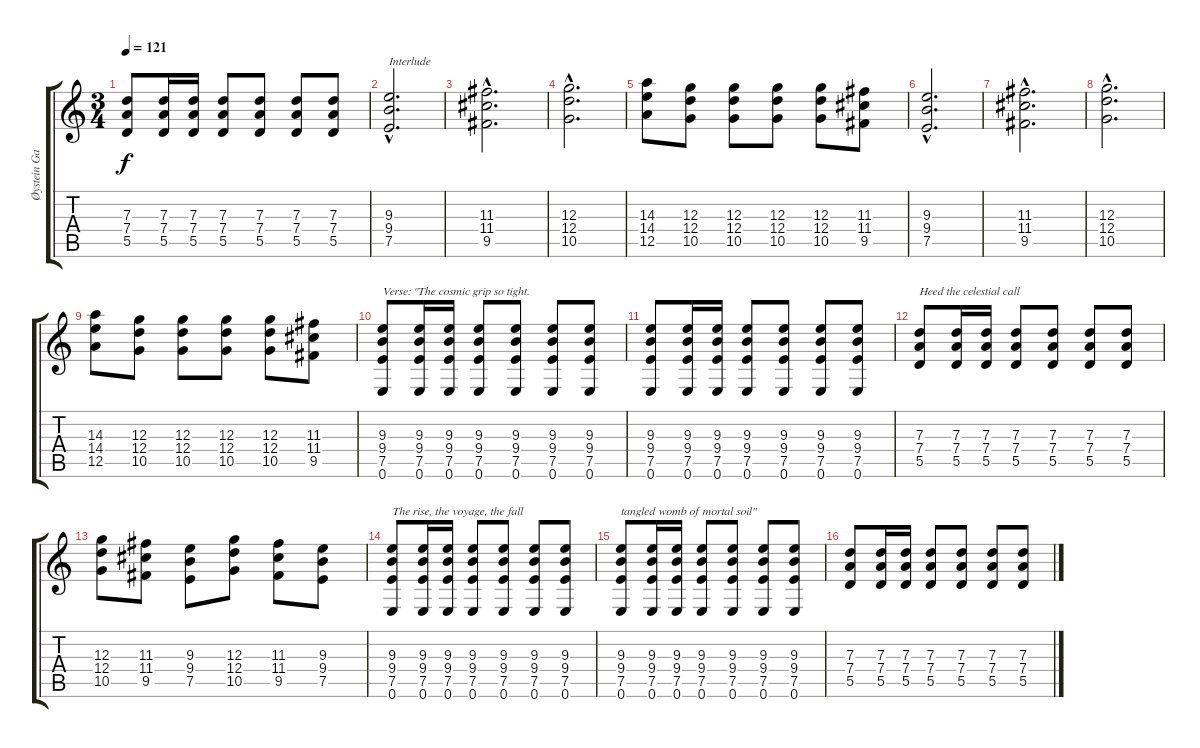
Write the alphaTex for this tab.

\track ("Øystein Garnes Brum" "Øystein Ga") {instrument distortionguitar}
\staff {score tabs}
\tuning (E4 B3 G3 D3 A2 E2) {hide}
\ts (3 4)
\tempo 121
\clef g2
\ks c
(7.3 7.4 5.5).8{dy f} (7.3 7.4 5.5).16 (7.3 7.4 5.5).16 (7.3 7.4 5.5).8 (7.3 7.4 5.5).8 (7.3 7.4 5.5).8 (7.3 7.4 5.5).8 |
(9.3{hac} 9.4{hac} 7.5{hac}).2{d txt "Interlude"} |
(11.3{hac} 11.4{hac} 9.5{hac}).2{d} |
(12.3{hac} 12.4{hac} 10.5{hac}).2{d} |
(14.3 14.4 12.5).8 (12.3 12.4 10.5).8 (12.3 12.4 10.5).8 (12.3 12.4 10.5).8 (12.3 12.4 10.5).8 (11.3 11.4 9.5).8 |
(9.3{hac} 9.4{hac} 7.5{hac}).2{d} |
(11.3{hac} 11.4{hac} 9.5{hac}).2{d} |
(12.3{hac} 12.4{hac} 10.5{hac}).2{d} |
(14.3 14.4 12.5).8 (12.3 12.4 10.5).8 (12.3 12.4 10.5).8 (12.3 12.4 10.5).8 (12.3 12.4 10.5).8 (11.3 11.4 9.5).8 |
(9.3 9.4 7.5 0.6).8{txt "Verse: \"The cosmic grip so tight."} (9.3 9.4 7.5 0.6).16 (9.3 9.4 7.5 0.6).16 (9.3 9.4 7.5 0.6).8 (9.3 9.4 7.5 0.6).8 (9.3 9.4 7.5 0.6).8 (9.3 9.4 7.5 0.6).8 |
(9.3 9.4 7.5 0.6).8 (9.3 9.4 7.5 0.6).16 (9.3 9.4 7.5 0.6).16 (9.3 9.4 7.5 0.6).8 (9.3 9.4 7.5 0.6).8 (9.3 9.4 7.5 0.6).8 (9.3 9.4 7.5 0.6).8 |
(7.3 7.4 5.5).8{txt "Heed the celestial call"} (7.3 7.4 5.5).16 (7.3 7.4 5.5).16 (7.3 7.4 5.5).8 (7.3 7.4 5.5).8 (7.3 7.4 5.5).8 (7.3 7.4 5.5).8 |
(12.3 12.4 10.5).8 (11.3 11.4 9.5).8 (9.3 9.4 7.5).8 (12.3 12.4 10.5).8 (11.3 11.4 9.5).8 (9.3 9.4 7.5).8 |
(9.3 9.4 7.5 0.6).8{txt "The rise, the voyage, the fall"} (9.3 9.4 7.5 0.6).16 (9.3 9.4 7.5 0.6).16 (9.3 9.4 7.5 0.6).8 (9.3 9.4 7.5 0.6).8 (9.3 9.4 7.5 0.6).8 (9.3 9.4 7.5 0.6).8 |
(9.3 9.4 7.5 0.6).8{txt "tangled womb of mortal soil\""} (9.3 9.4 7.5 0.6).16 (9.3 9.4 7.5 0.6).16 (9.3 9.4 7.5 0.6).8 (9.3 9.4 7.5 0.6).8 (9.3 9.4 7.5 0.6).8 (9.3 9.4 7.5 0.6).8 |
(7.3 7.4 5.5).8 (7.3 7.4 5.5).16 (7.3 7.4 5.5).16 (7.3 7.4 5.5).8 (7.3 7.4 5.5).8 (7.3 7.4 5.5).8 (7.3 7.4 5.5).8
